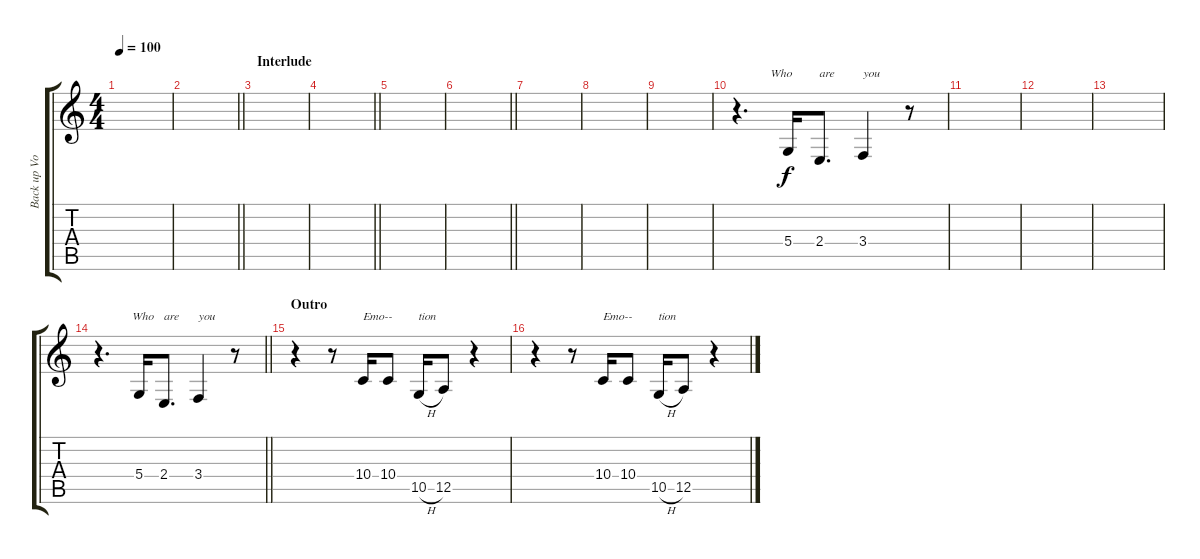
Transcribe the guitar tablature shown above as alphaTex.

\track ("Back up Vocal" "Back up Vo") {instrument flute}
\staff {score tabs}
\tuning (E4 B3 G3 D3 A2 D2) {hide}
\ts (4 4)
\tempo 100
\clef g2
\ks c
|
\barLineRight lightlight
|
\section ("" "Interlude")
|
\barLineRight lightlight
|
|
\barLineRight lightlight
|
|
|
|
r.4{d txt "           Who"} 5.4.16 2.4.8{d txt "are"} 3.4.4{txt "you"} r.8 |
|
|
|
\barLineRight lightlight
r.4{d txt "           Who"} 5.4.16 2.4.8{d txt "are"} 3.4.4{txt "you"} r.8 |
\section ("" "Outro")
r.4 r.8 10.4.16{txt "Emo--"} 10.4.8 10.5{h}.16{txt "tion"} 12.5.8 r.4 |
r.4 r.8 10.4.16{txt "Emo--"} 10.4.8 10.5{h}.16{txt "tion"} 12.5.8 r.4
